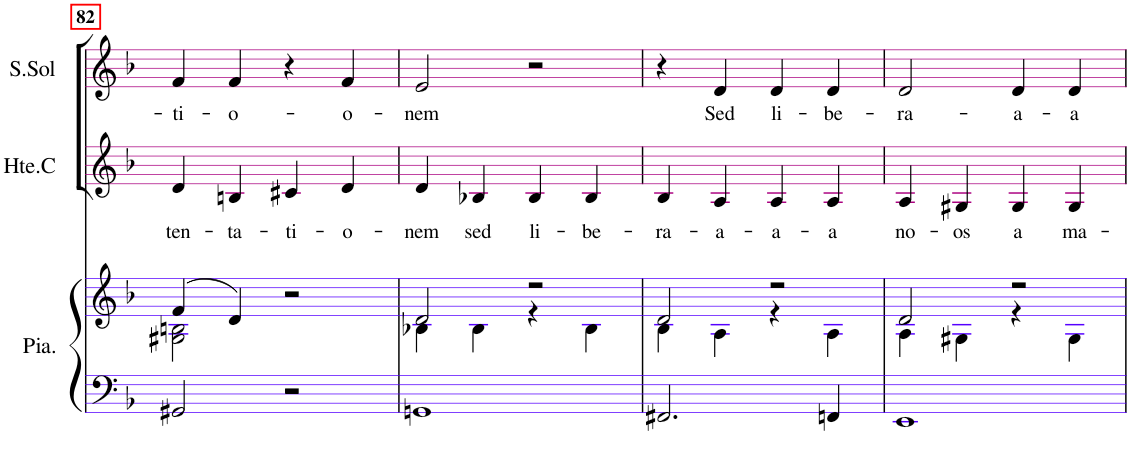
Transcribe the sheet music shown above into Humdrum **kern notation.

**kern	**kern	**kern	**text	**kern	**text
*part3	*part3	*part2	*part2	*part1	*part1
*staff4	*staff3	*staff2	*staff2	*staff1	*staff1
*I"Piano	*	*I"Hte-Contre	*	*I"Soprane Sol.	*
*I'Pia.	*	*I'Hte.C	*	*I'S.Sol	*
!!LO:PB:g=z
*clefF4	*clefG2	*clefG2	*	*clefG2	*
*k[b-]	*k[b-]	*k[b-]	*	*k[b-]	*
*M4/4	*M4/4	*M4/4	*	*M4/4	*
=82	=82	=82	=82	=82	=82
*	*^	*	*	*	*
!	!	!	!	!LO:LY:b	!	!LO:LY:b
2GG#X/	(4f/	2G#X\ 2Bn\	4d/	ten-	4f/	-ti-
!	!	!	!	!LO:LY:b	!	!LO:LY:b
.	4d/)	.	4Bn/	-ta-	4f/	-o-
!	!	!	!	!LO:LY:b	!	!
2r	2r	2ryy	4c#X/	-ti-	4r	.
!	!	!	!	!LO:LY:b	!	!LO:LY:b
.	.	.	4d/	-o-	4f/	-o-
=83	=83	=83	=83	=83	=83	=83
!	!	!	!	!LO:LY:b	!	!LO:LY:b
1GGn	2d/	4B-X\	4d/	-nem	2e/	-nem
!	!	!	!	!LO:LY:b	!	!
.	.	4B-\	4B-X/	sed	.	.
!	!	!	!	!LO:LY:b	!	!
.	2r	4r	4B-/	li-	2r	.
!	!	!	!	!LO:LY:b	!	!
.	.	4B-\	4B-/	-be-	.	.
=84	=84	=84	=84	=84	=84	=84
!	!	!	!	!LO:LY:b	!	!
2.FF#X/	2d/	4B-\	4B-/	-ra-	4r	.
!	!	!	!	!LO:LY:b	!	!LO:LY:b
.	.	4A\	4A/	-a-	4d/	Sed
!	!	!	!	!LO:LY:b	!	!LO:LY:b
.	2r	4r	4A/	-a-	4d/	li-
!	!	!	!	!LO:LY:b	!	!LO:LY:b
4FFn/	.	4A\	4A/	-a	4d/	-be-
=85	=85	=85	=85	=85	=85	=85
!	!	!	!	!LO:LY:b	!	!LO:LY:b
1EE	2d/	4A\	4A/	no-	2d/	-ra-
!	!	!	!	!LO:LY:b	!	!
.	.	4G#X\	4G#X/	-os	.	.
!	!	!	!	!LO:LY:b	!	!LO:LY:b
.	2r	4r	4G#/	a	4d/	-a-
!	!	!	!	!LO:LY:b	!	!LO:LY:b
.	.	4G#\	4G#/	ma-	4d/	-a
*	*v	*v	*	*	*	*
=	=	=	=	=	=
*-	*-	*-	*-	*-	*-
